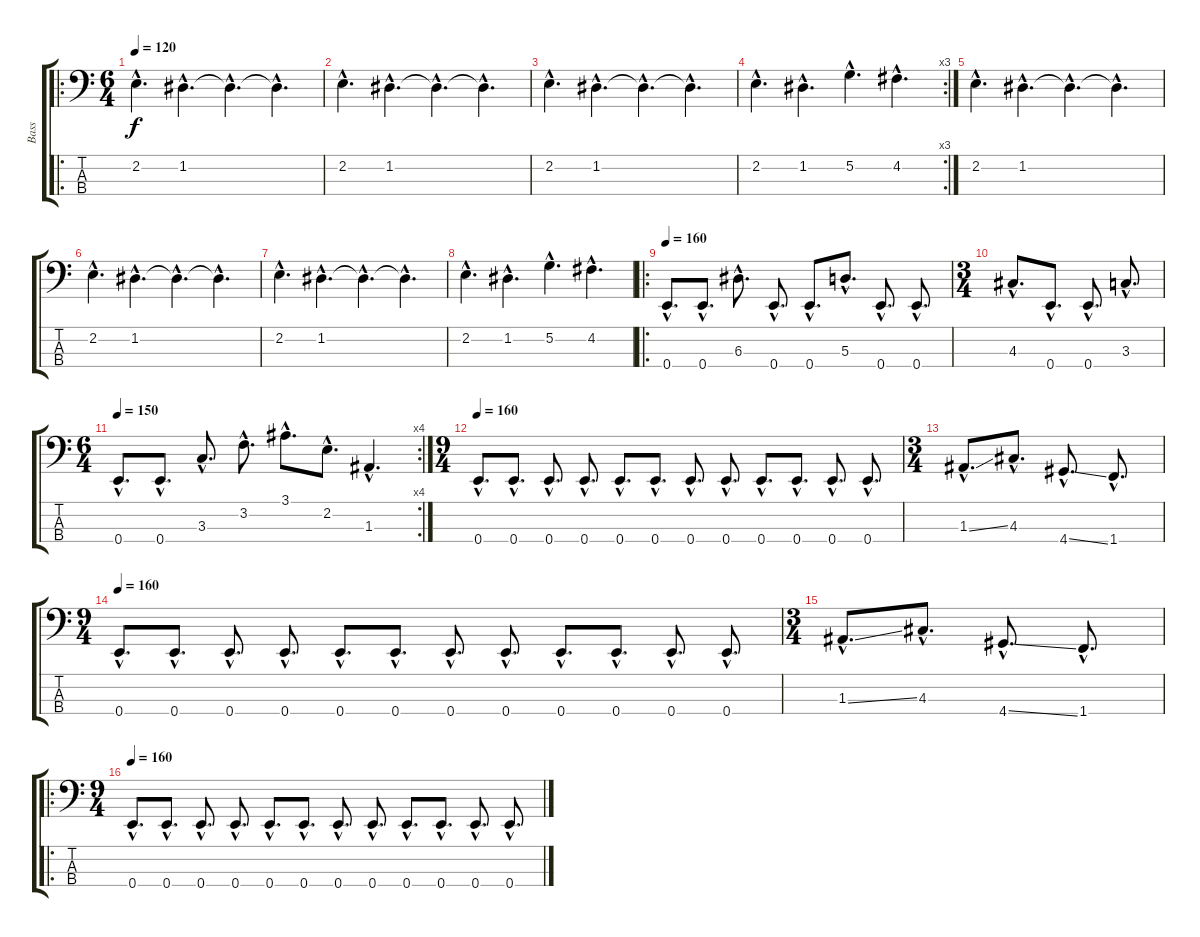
\track ("Bass" "Bass") {instrument electricbassfinger}
\staff {score tabs}
\tuning (G2 D2 A1 E1) {hide}
\ro
\ts (6 4)
\tempo 120
\clef f4
\ks c
2.2{hac}.4{d dy f instrument electricbassfinger} 1.2{hac}.4{d} 1.2{hac t}.4{d} 1.2{hac t}.4{d} |
2.2{hac}.4{d} 1.2{hac}.4{d} 1.2{hac t}.4{d} 1.2{hac t}.4{d} |
2.2{hac}.4{d} 1.2{hac}.4{d} 1.2{hac t}.4{d} 1.2{hac t}.4{d} |
\rc 3
2.2{hac}.4{d} 1.2{hac}.4{d} 5.2{hac}.4{d} 4.2{hac}.4{d} |
2.2{hac}.4{d} 1.2{hac}.4{d} 1.2{hac t}.4{d} 1.2{hac t}.4{d} |
2.2{hac}.4{d} 1.2{hac}.4{d} 1.2{hac t}.4{d} 1.2{hac t}.4{d} |
2.2{hac}.4{d} 1.2{hac}.4{d} 1.2{hac t}.4{d} 1.2{hac t}.4{d} |
2.2{hac}.4{d} 1.2{hac}.4{d} 5.2{hac}.4{d} 4.2{hac}.4{d} |
\ro
\tempo 160
0.4{hac}.8{d} 0.4{hac}.8{d} 6.3{hac}.8{d} 0.4{hac}.8{d} 0.4{hac}.8{d} 5.3{hac}.8{d} 0.4{hac}.8{d} 0.4{hac}.8{d} |
\ts (3 4)
4.3{hac}.8{d} 0.4{hac}.8{d} 0.4{hac}.8{d} 3.3{hac}.8{d} |
\rc 4
\ts (6 4)
\tempo 150
0.4{hac}.8{d} 0.4{hac}.8{d} 3.3{hac}.8{d} 3.2{hac}.8{d} 3.1{hac}.8{d} 2.2{hac}.8{d} 1.3{hac}.4{d} |
\ts (9 4)
\tempo 160
0.4{hac}.8{d} 0.4{hac}.8{d} 0.4{hac}.8{d} 0.4{hac}.8{d} 0.4{hac}.8{d} 0.4{hac}.8{d} 0.4{hac}.8{d} 0.4{hac}.8{d} 0.4{hac}.8{d} 0.4{hac}.8{d} 0.4{hac}.8{d} 0.4{hac}.8{d} |
\ts (3 4)
1.3{ss hac}.8{d} 4.3{hac}.8{d} 4.4{ss hac}.8{d} 1.4{hac}.8{d} |
\ts (9 4)
\tempo 160
0.4{hac}.8{d} 0.4{hac}.8{d} 0.4{hac}.8{d} 0.4{hac}.8{d} 0.4{hac}.8{d} 0.4{hac}.8{d} 0.4{hac}.8{d} 0.4{hac}.8{d} 0.4{hac}.8{d} 0.4{hac}.8{d} 0.4{hac}.8{d} 0.4{hac}.8{d} |
\ts (3 4)
1.3{ss hac}.8{d} 4.3{hac}.8{d} 4.4{ss hac}.8{d} 1.4{hac}.8{d} |
\ro
\ts (9 4)
\tempo 160
0.4{hac}.8{d} 0.4{hac}.8{d} 0.4{hac}.8{d} 0.4{hac}.8{d} 0.4{hac}.8{d} 0.4{hac}.8{d} 0.4{hac}.8{d} 0.4{hac}.8{d} 0.4{hac}.8{d} 0.4{hac}.8{d} 0.4{hac}.8{d} 0.4{hac}.8{d}
